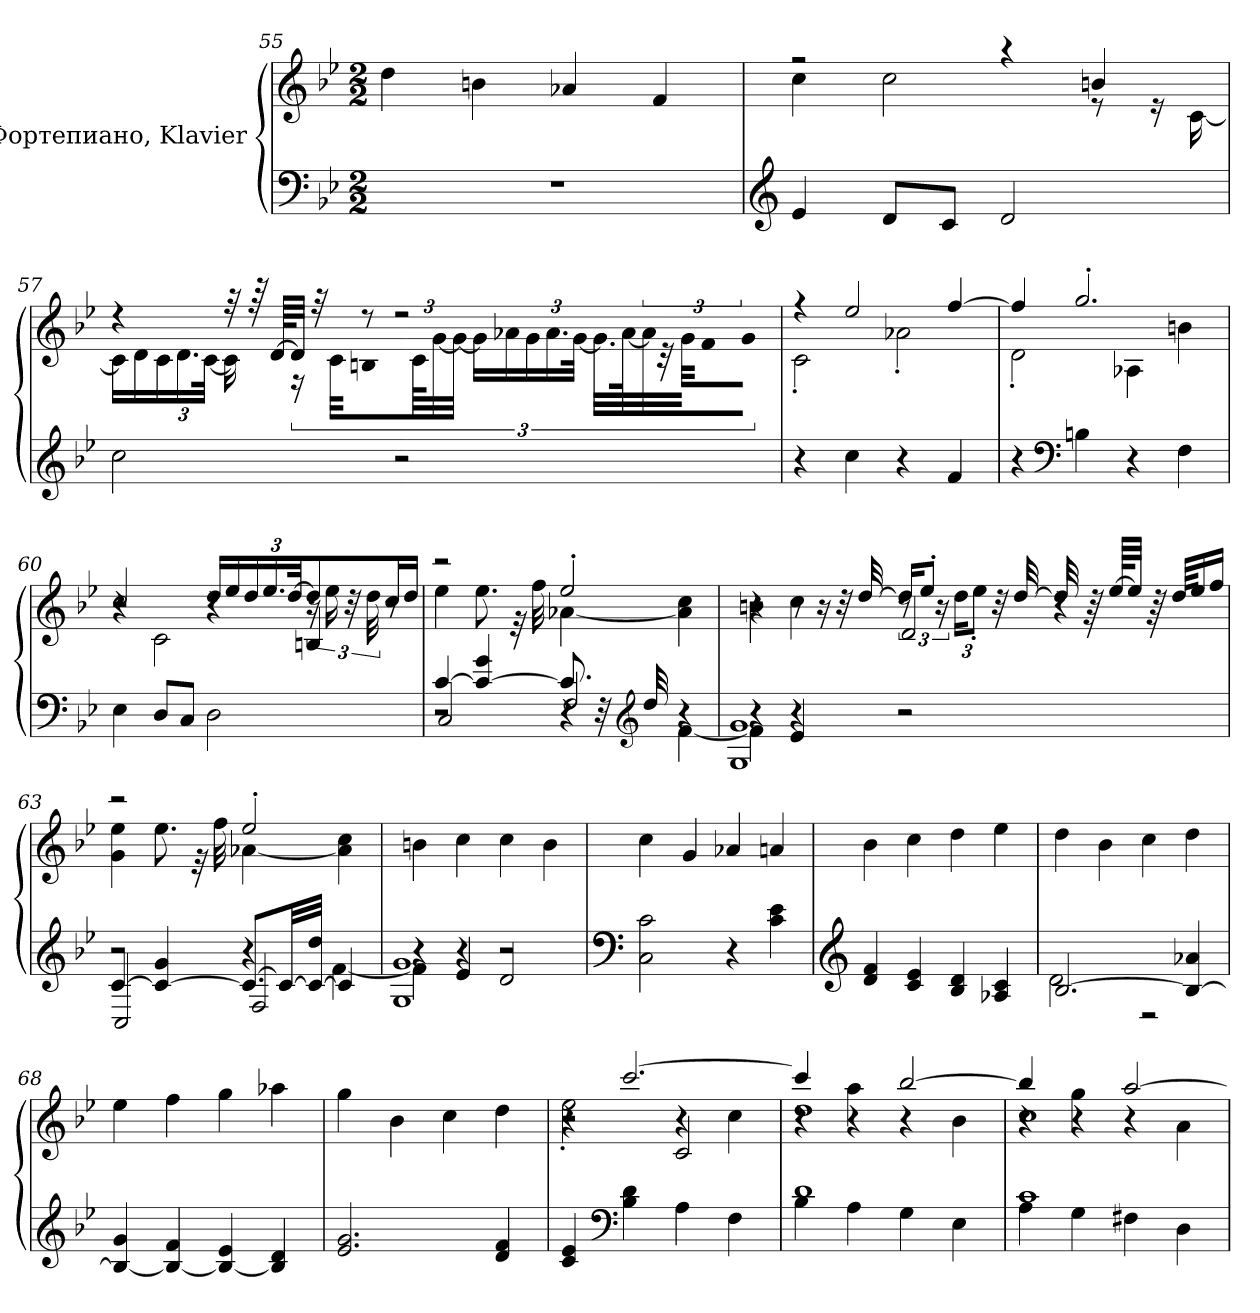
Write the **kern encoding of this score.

**kern	**kern
*part1	*part1
*staff2	*staff1
*I"Фортепиано, Klavier	*
*clefF4	*clefG2
*k[b-e-]	*k[b-e-]
*M2/2	*M2/2
=55	=55
1r	4dd\
.	4bn\
.	4a-X/
.	4f/
!!LO:LB:g=z
=56	=56
*clefG2	*
*	*^
4e-/	2r	4cc\
8d/L	.	2cc\
8c/J	.	.
2d/	4r	.
.	4bn/	8r
.	.	16r
.	.	[16c\
=57	=57	=57
2cc\	4r	16c\LL]
.	.	16d\
*	*	*Xbrackettup
.	.	24c\
.	.	24.d\
.	.	[48c\JJk
.	32r	16c\]
.	64r	.
.	[64d/KLLL	.
*	*	*brackettup
.	32d/JJJ]	24r
.	32r	.
.	.	48c\KLL
.	8r	16Bn\
*	*	*Xbrackettup
.	.	96c\KL
.	.	[48g\
.	.	32g\JJJ_
2r	2r	16g\LL]
.	.	16a-X\
.	.	24g\
.	.	24.a-\
.	.	[48g\JJk
.	.	32.g\LLL]
.	.	[64a-\K
*	*	*brackettup
.	.	48a-\JJJ]
.	.	48r
.	.	48g\KLL
.	.	16f\
.	.	16g\JJ
!!LO:LB:g=z	!!
=58	=58	=58
4r	4r	2c'\
4cc\	2ee-/	.
4r	.	2a-X'\
4f/	[4ff/	.
=59	=59	=59
4r	4ff/]	2d'\
*clefF4	*	*
4Bn\	2.gg'/	.
4r	.	4A-X\
4F\	.	4bn\
=60	=60	=60
*	*	*^
4E-\	2cc/	4r	2r
8D/L	.	2c\	.
8C/J	.	.	.
2D\	16dd/LL	.	4r
.	16ee-/	.	.
*	*Xbrackettup	*	*
.	24dd/	.	.
.	24.ee-/	.	.
.	[48dd/JK	.	.
*	*	*brackettup	*
.	8dd/]	24r	4Bn/
.	.	24ee-\	.
.	.	48r	.
.	.	48dd\	.
.	16cc/L	8r	.
.	16dd/JJ	.	.
*	*	*v	*v
=61	=61	=61
*^	*	*
*	*^	*	*
[4c/	2r	2C/	2r	4ee-\
4c/_ 4g/	.	.	.	8.ee-\
.	.	.	.	32r
.	.	.	.	32ff\
8.c/]	4r	2F/	2ee-'/	[4a-X\
32r	.	.	.	.
*clefG2	*	*	*	*
32dd/	.	.	.	.
4r	[4f\	.	.	4a-\] 4cc\
!!LO:PB:g=z
=62	=62	=62	=62	=62
*	*	*	*	*^
4r	4f\]	1G 1g	4r	4bn\	2r
4e-/	4r	.	8r	4cc\	.
.	.	.	16r	.	.
.	.	.	32r	.	.
.	.	.	[32dd/	.	.
2r	2r	.	16dd/KL]	12r	2d/
.	.	.	8ee-'/J	.	.
.	.	.	.	24r	.
.	.	.	.	24dd\KL	.
.	.	.	.	12ee-'\J	.
.	.	.	32r	.	.
.	.	.	[32dd/	.	.
.	.	.	32dd/]	4r	.
.	.	.	64r	.	.
.	.	.	[64ee-/KLLL	.	.
.	.	.	32ee-/JJJ]	.	.
.	.	.	64r	.	.
.	.	.	64dd/KKLL	.	.
.	.	.	16ee-/	.	.
.	.	.	16ff/JJ	.	.
*	*	*	*	*v	*v
=63	=63	=63	=63	=63
[4c/	2r	2C/	2r	4g\ 4ee-\
4c/_ 4g/	.	.	.	8.ee-\
.	.	.	.	32r
.	.	.	.	32ff\
8.c/L_	4r	2F/	2ee-'/	[4a-X\
32c/LL_	.	.	.	.
32c/_ 32dd/JJJ	.	.	.	.
4c/]	[4f\	.	.	4a-\] 4cc\
*	*	*	*v	*v
=64	=64	=64	=64
4r	4f\]	1G 1g	4bn\
4e-/	4r	.	4cc\
2d/	2r	.	4cc\
.	.	.	4b\
*v	*v	*v	*
!!LO:LB:g=z
=65	=65
*clefF4	*
2C\ 2c\	4cc\
.	4g/
4r	4a-X/
4c\ 4e-\	4an/
=66	=66
*clefG2	*
4d/ 4f/	4b-\
4c/ 4e-/	4cc\
4B-/ 4d/	4dd\
4A-X/ 4c/	4ee-\
=67	=67
*^	*
[2.B-/	2d\	4dd\
.	.	4b-\
.	2r	4cc\
4B-/_ 4a-X/	.	4dd\
*v	*v	*
=68	=68
4B-/_ 4g/	4ee-\
4B-/_ 4f/	4ff\
4B-/_ 4e-/	4gg\
4B-/] 4d/	4aa-X\
=69	=69
2.e-/ 2.g/	4gg\
.	4b-\
.	4cc\
4d/ 4f/	4dd\
=70	=70
*	*^
*	*	*^
4c/ 4e-/	4r	2ee-'\	2r
*clefF4	*	*	*
4B-\ 4d\	[2.ccc/	.	.
4A\	.	4r	2c/
4F\	.	4cc\	.
!!LO:LB:g=z	!!	!!
=71	=71	=71	=71
*^	*	*	*
1d	4B-\	4ccc/]	4r	1dd
.	4A\	4r	4aa\	.
.	4G\	[2bb-/	4r	.
.	4E-\	.	4b-\	.
=72	=72	=72	=72	=72
1c	4A\	4bb-/]	4r	1cc
.	4G\	4r	4gg\	.
.	4F#X\	[2aa/	4r	.
.	4D\	.	4a\	.
*v	*v	*	*	*
*	*v	*v	*v
=	=
*-	*-
